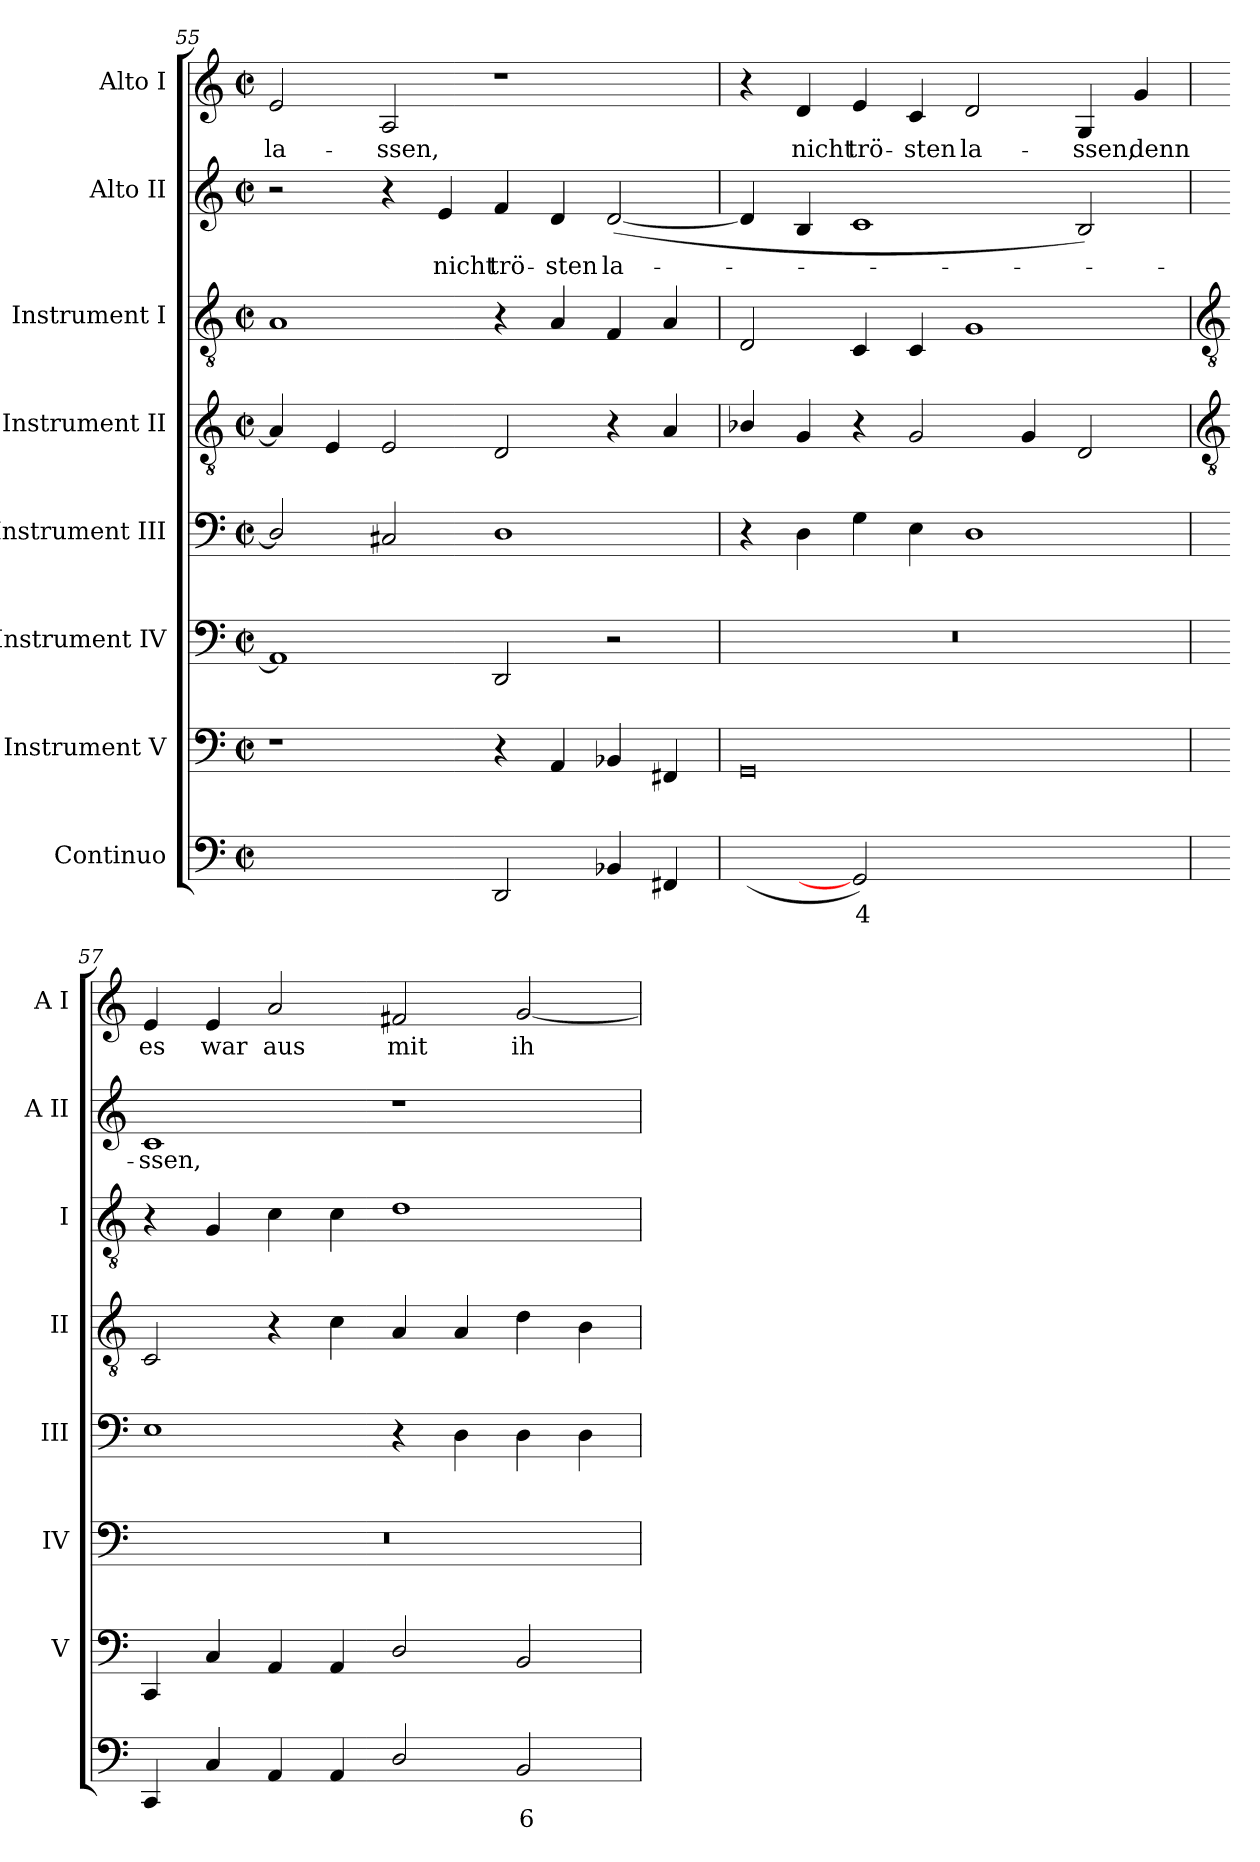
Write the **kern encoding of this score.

**kern	**text	**kern	**kern	**kern	**kern	**kern	**kern	**text	**kern	**text
*part8	*part8	*part7	*part6	*part5	*part4	*part3	*part2	*part2	*part1	*part1
*staff8	*staff8	*staff7	*staff6	*staff5	*staff4	*staff3	*staff2	*staff2	*staff1	*staff1
*I"Continuo	*	*I"Instrument V	*I"Instrument IV	*I"Instrument III	*I"Instrument II	*I"Instrument I	*I"Alto II	*	*I"Alto I	*
*	*	*I'V	*I'IV	*I'III	*I'II	*I'I	*I'A II	*	*I'A I	*
*clefF4	*	*clefF4	*clefF4	*clefF4	*clefGv2	*clefGv2	*clefG2	*	*clefG2	*
*k[]	*	*k[]	*k[]	*k[]	*k[]	*k[]	*k[]	*	*k[]	*
*C:	*	*C:	*C:	*C:	*C:	*C:	*C:	*	*C:	*
*M4/2	*	*M4/2	*M4/2	*M4/2	*M4/2	*M4/2	*M4/2	*	*M4/2	*
*met(c|)	*	*met(c|)	*met(c|)	*met(c|)	*met(c|)	*met(c|)	*met(c|)	*	*met(c|)	*
=55	=55	=55	=55	=55	=55	=55	=55	=55	=55	=55
!	!LO:LY:b	!	!	!	!	!	!	!	!	!LO:LY:b
[2AAyy	4	1r	1AA]	2D/]	4A]	1A	2r	.	2e	la-
.	.	.	.	.	4E	.	.	.	.	.
!	!	!	!	!	!	!	!	!	!	!LO:LY:b
2AAyy]	.	.	.	2C#X	2E	.	4r	.	2A	-ssen,
!	!	!	!	!	!	!	!	!LO:LY:b	!	!
.	.	.	.	.	.	.	4e	nicht	.	.
!	!	!	!	!	!	!	!	!LO:LY:b	!	!
2DD	.	4r	2DD	1D	2D	4r	4f	trö-	1r	.
!	!	!	!	!	!	!	!	!LO:LY:b	!	!
.	.	4AA	.	.	.	4A	4d	-sten	.	.
!	!	!	!	!	!	!	!	!LO:LY:b	!	!
4BB-X	.	4BB-X	2r	.	4r	4F	(<[2d	la-	.	.
4FF#X	.	4FF#X	.	.	4A	4A	.	.	.	.
=56	=56	=56	=56	=56	=56	=56	=56	=56	=56	=56
(<[4GGyy	.	0GG	0r	4r	4B-X/	2D	4d]	.	4r	.
!	!	!	!	!	!	!	!	!	!	!LO:LY:b
4GGyy_	.	.	.	4D	4G	.	4B	.	4d	nicht
!	!LO:LY:b	!	!	!	!	!	!	!	!	!LO:LY:b
2GG])	4	.	.	4G	4r	4C	1c	.	4e	trö-
!	!	!	!	!	!	!	!	!	!	!LO:LY:b
.	.	.	.	4E	2G	4C	.	.	4c	-sten
!	!LO:LY:b	!	!	!	!	!	!	!	!	!LO:LY:b
[2GGyy	4	.	.	1D	.	1G	.	.	2d	la-
.	.	.	.	.	4G	.	.	.	.	.
!	!LO:LY:b	!	!	!	!	!	!	!	!	!LO:LY:b
2GGyy]	3	.	.	.	2D	.	2B)	.	4G	-ssen,
!	!	!	!	!	!	!	!	!	!	!LO:LY:b
.	.	.	.	.	.	.	.	.	4g	denn
!!LO:LB:g=z
=57	=57	=57	=57	=57	=57	=57	=57	=57	=57	=57
*	*	*	*	*	*clefGv2	*clefGv2	*	*	*	*
!	!	!	!	!	!	!	!	!LO:LY:b	!	!LO:LY:b
4CC	.	4CC	0r	1E	2C	4r	1c	ssen,	4e	es
!	!	!	!	!	!	!	!	!	!	!LO:LY:b
4C	.	4C	.	.	.	4G	.	.	4e	war
!	!	!	!	!	!	!	!	!	!	!LO:LY:b
4AA	.	4AA	.	.	4r	4c	.	.	2a	aus
4AA	.	4AA	.	.	4c	4c	.	.	.	.
!	!	!	!	!	!	!	!	!	!	!LO:LY:b
2D/	.	2D/	.	4r	4A	1d	1r	.	2f#X	mit
.	.	.	.	4D	4A	.	.	.	.	.
!	!LO:LY:b	!	!	!	!	!	!	!	!	!LO:LY:b
2BB	6	2BB	.	4D	4d	.	.	.	[2g	ih-
.	.	.	.	4D	4B	.	.	.	.	.
=	=	=	=	=	=	=	=	=	=	=
*-	*-	*-	*-	*-	*-	*-	*-	*-	*-	*-
